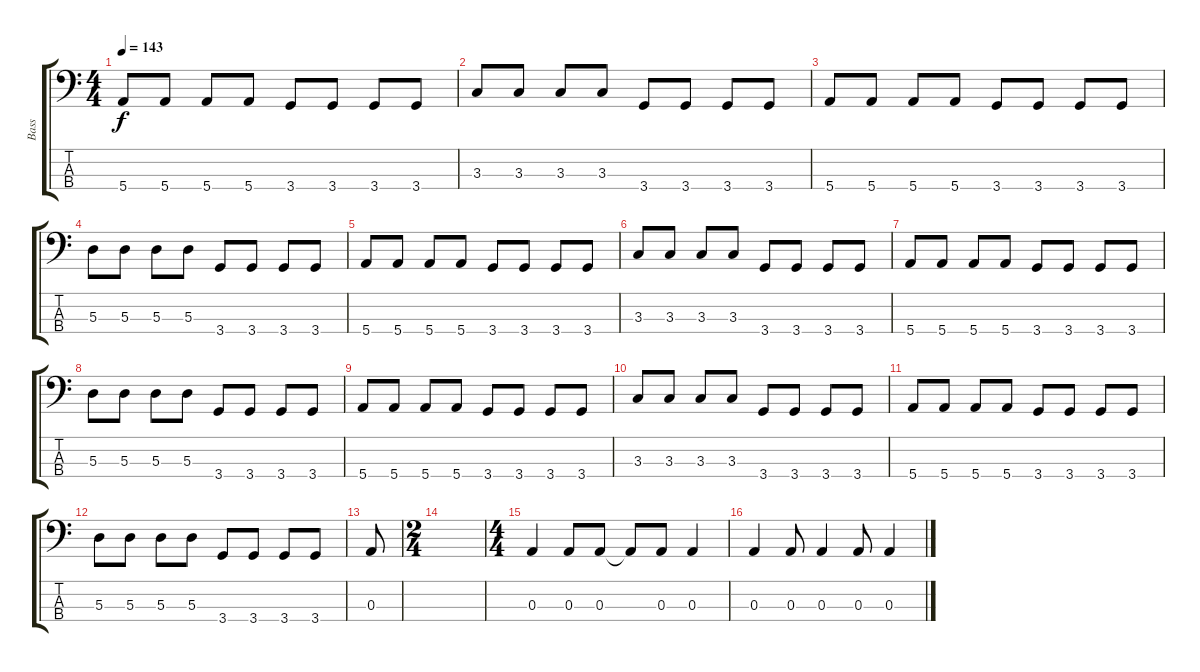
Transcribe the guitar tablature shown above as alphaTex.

\track ("Bass" "Bass") {instrument electricbassfinger}
\staff {score tabs}
\tuning (G2 D2 A1 E1) {hide}
\ts (4 4)
\tempo 143
\clef f4
\ks c
5.4.8{dy f} 5.4.8 5.4.8 5.4.8 3.4.8 3.4.8 3.4.8 3.4.8 |
3.3.8 3.3.8 3.3.8 3.3.8 3.4.8 3.4.8 3.4.8 3.4.8 |
5.4.8 5.4.8 5.4.8 5.4.8 3.4.8 3.4.8 3.4.8 3.4.8 |
5.3.8 5.3.8 5.3.8 5.3.8 3.4.8 3.4.8 3.4.8 3.4.8 |
5.4.8 5.4.8 5.4.8 5.4.8 3.4.8 3.4.8 3.4.8 3.4.8 |
3.3.8 3.3.8 3.3.8 3.3.8 3.4.8 3.4.8 3.4.8 3.4.8 |
5.4.8 5.4.8 5.4.8 5.4.8 3.4.8 3.4.8 3.4.8 3.4.8 |
5.3.8 5.3.8 5.3.8 5.3.8 3.4.8 3.4.8 3.4.8 3.4.8 |
5.4.8 5.4.8 5.4.8 5.4.8 3.4.8 3.4.8 3.4.8 3.4.8 |
3.3.8 3.3.8 3.3.8 3.3.8 3.4.8 3.4.8 3.4.8 3.4.8 |
5.4.8 5.4.8 5.4.8 5.4.8 3.4.8 3.4.8 3.4.8 3.4.8 |
5.3.8 5.3.8 5.3.8 5.3.8 3.4.8 3.4.8 3.4.8 3.4.8 |
0.3.8 |
\ts (2 4)
|
\ts (4 4)
0.3.4 0.3.8 0.3.8 0.3{t}.8 0.3.8 0.3.4 |
0.3.4 0.3.8 0.3.4 0.3.8 0.3.4
